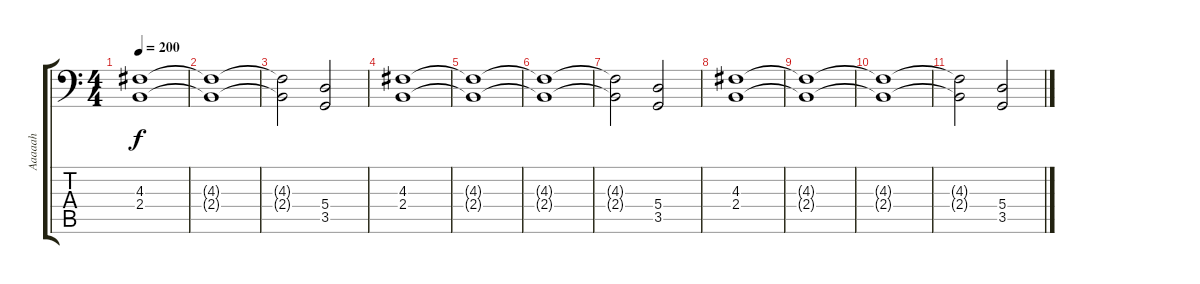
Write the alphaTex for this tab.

\track ("Aaaaah" "Aaaaah") {instrument choiraahs}
\staff {score tabs}
\tuning (B3 Gb3 D3 A2 E2 A1) {hide}
\ts (4 4)
\tempo 200
\clef f4
\ks c
(4.3{t} 2.4{t}).1{dy f} |
(4.3{t} 2.4{t}).1 |
(4.3{t} 2.4{t}).2 (5.4 3.5).2 |
(4.3 2.4).1{volume 4} |
(4.3{t} 2.4{t}).1 |
(4.3{t} 2.4{t}).1 |
(4.3{t} 2.4{t}).2 (5.4 3.5).2 |
(4.3 2.4).1{volume 0} |
(4.3{t} 2.4{t}).1 |
(4.3{t} 2.4{t}).1 |
(4.3{t} 2.4{t}).2 (5.4 3.5).2
